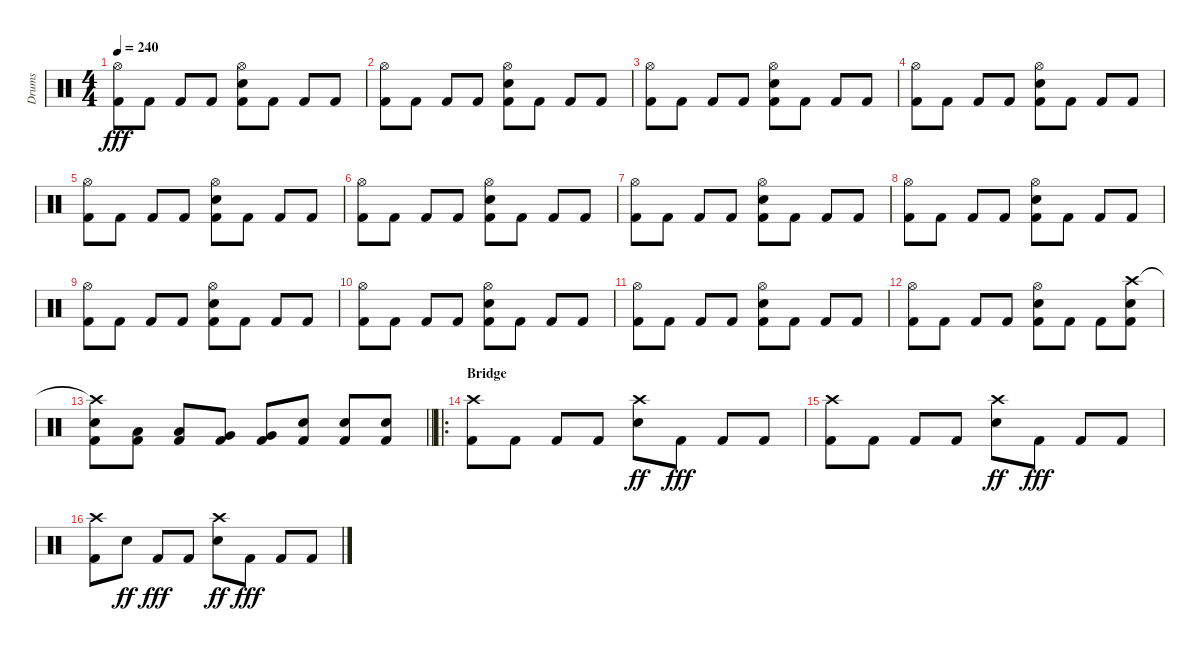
\track ("Drums" "Drums") {instrument percussion}
\staff {score}
\articulation defaults
\ts (4 4)
\tempo 240
\clef neutral
\ks c
("Hi-Hat (open)" "Kick (hit) 2").8{dy fff} "Kick (hit) 2".8 "Kick (hit) 2".8 "Kick (hit) 2".8 ("Hi-Hat (open)" "Electric Snare (hit)" "Kick (hit) 2").8 "Kick (hit) 2".8 "Kick (hit) 2".8 "Kick (hit) 2".8 |
("Hi-Hat (open)" "Kick (hit) 2").8 "Kick (hit) 2".8 "Kick (hit) 2".8 "Kick (hit) 2".8 ("Hi-Hat (open)" "Electric Snare (hit)" "Kick (hit) 2").8 "Kick (hit) 2".8 "Kick (hit) 2".8 "Kick (hit) 2".8 |
("Hi-Hat (open)" "Kick (hit) 2").8 "Kick (hit) 2".8 "Kick (hit) 2".8 "Kick (hit) 2".8 ("Hi-Hat (open)" "Electric Snare (hit)" "Kick (hit) 2").8 "Kick (hit) 2".8 "Kick (hit) 2".8 "Kick (hit) 2".8 |
("Hi-Hat (open)" "Kick (hit) 2").8 "Kick (hit) 2".8 "Kick (hit) 2".8 "Kick (hit) 2".8 ("Hi-Hat (open)" "Electric Snare (hit)" "Kick (hit) 2").8 "Kick (hit) 2".8 "Kick (hit) 2".8 "Kick (hit) 2".8 |
("Hi-Hat (open)" "Kick (hit) 2").8 "Kick (hit) 2".8 "Kick (hit) 2".8 "Kick (hit) 2".8 ("Hi-Hat (open)" "Electric Snare (hit)" "Kick (hit) 2").8 "Kick (hit) 2".8 "Kick (hit) 2".8 "Kick (hit) 2".8 |
("Hi-Hat (open)" "Kick (hit) 2").8 "Kick (hit) 2".8 "Kick (hit) 2".8 "Kick (hit) 2".8 ("Hi-Hat (open)" "Electric Snare (hit)" "Kick (hit) 2").8 "Kick (hit) 2".8 "Kick (hit) 2".8 "Kick (hit) 2".8 |
("Hi-Hat (open)" "Kick (hit) 2").8 "Kick (hit) 2".8 "Kick (hit) 2".8 "Kick (hit) 2".8 ("Hi-Hat (open)" "Electric Snare (hit)" "Kick (hit) 2").8 "Kick (hit) 2".8 "Kick (hit) 2".8 "Kick (hit) 2".8 |
("Hi-Hat (open)" "Kick (hit) 2").8 "Kick (hit) 2".8 "Kick (hit) 2".8 "Kick (hit) 2".8 ("Hi-Hat (open)" "Electric Snare (hit)" "Kick (hit) 2").8 "Kick (hit) 2".8 "Kick (hit) 2".8 "Kick (hit) 2".8 |
("Hi-Hat (open)" "Kick (hit) 2").8 "Kick (hit) 2".8 "Kick (hit) 2".8 "Kick (hit) 2".8 ("Hi-Hat (open)" "Electric Snare (hit)" "Kick (hit) 2").8 "Kick (hit) 2".8 "Kick (hit) 2".8 "Kick (hit) 2".8 |
("Hi-Hat (open)" "Kick (hit) 2").8 "Kick (hit) 2".8 "Kick (hit) 2".8 "Kick (hit) 2".8 ("Hi-Hat (open)" "Electric Snare (hit)" "Kick (hit) 2").8 "Kick (hit) 2".8 "Kick (hit) 2".8 "Kick (hit) 2".8 |
("Hi-Hat (open)" "Kick (hit) 2").8 "Kick (hit) 2".8 "Kick (hit) 2".8 "Kick (hit) 2".8 ("Hi-Hat (open)" "Electric Snare (hit)" "Kick (hit) 2").8 "Kick (hit) 2".8 "Kick (hit) 2".8 "Kick (hit) 2".8 |
("Hi-Hat (open)" "Kick (hit) 2").8 "Kick (hit) 2".8 "Kick (hit) 2".8 "Kick (hit) 2".8 ("Hi-Hat (open)" "Electric Snare (hit)" "Kick (hit) 2").8 "Kick (hit) 2".8 "Kick (hit) 2".8 ("Crash high (hit)" "Electric Snare (hit)" "Kick (hit) 2").8 |
\barLineRight lightlight
("Crash high (hit)"{t} "Electric Snare (hit)" "Kick (hit) 2").8 ("Low Floor Tom (hit)" "Kick (hit) 2").8 ("Low Tom (hit)" "Kick (hit) 2").8 ("Very Low Tom (hit)" "Kick (hit) 2").8 ("Very Low Tom (hit)" "Kick (hit) 2").8 ("Electric Snare (hit)" "Kick (hit) 2").8 ("Electric Snare (hit)" "Kick (hit) 2").8 ("Electric Snare (hit)" "Kick (hit) 2").8 |
\ro
\section ("" "Bridge")
("Crash high (hit)" "Kick (hit) 2").8 "Kick (hit) 2".8 "Kick (hit) 2".8 "Kick (hit) 2".8 ("Crash high (hit)" "Electric Snare (hit)").8{dy ff} "Kick (hit) 2".8{dy fff} "Kick (hit) 2".8 "Kick (hit) 2".8 |
("Crash high (hit)" "Kick (hit) 2").8 "Kick (hit) 2".8 "Kick (hit) 2".8 "Kick (hit) 2".8 ("Crash high (hit)" "Electric Snare (hit)").8{dy ff} "Kick (hit) 2".8{dy fff} "Kick (hit) 2".8 "Kick (hit) 2".8 |
("Crash high (hit)" "Kick (hit) 2").8 "Electric Snare (hit)".8{dy ff} "Kick (hit) 2".8{dy fff} "Kick (hit) 2".8 ("Crash high (hit)" "Electric Snare (hit)").8{dy ff} "Kick (hit) 2".8{dy fff} "Kick (hit) 2".8 "Kick (hit) 2".8
